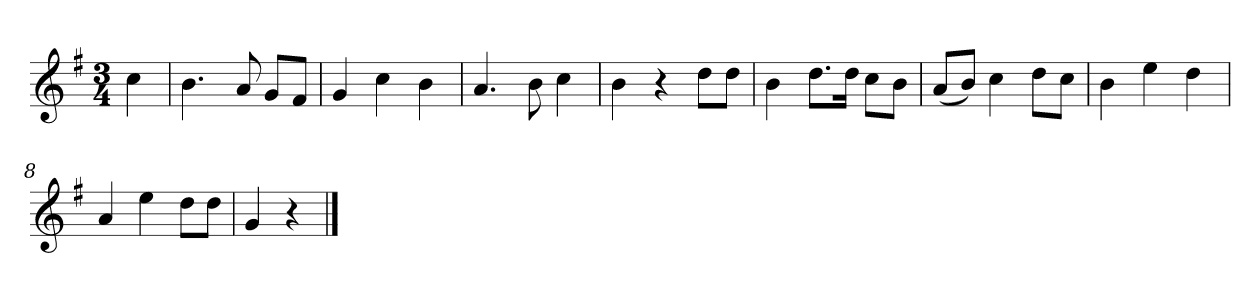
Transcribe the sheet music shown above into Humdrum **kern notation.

**kern
*part1
*staff1
*k[f#]
*M3/4
*MM120
=
4cc
=1
4.b
8a
8gL
8f#J
=2
4g
4cc
4b
=3
4.a
8b
4cc
=4
4b
4r
8ddL
8ddJ
=5
4b
8.ddL
16ddJk
8ccL
8bJ
=6
(8aL
8bJ)
4cc
8ddL
8ccJ
=7
4b
4ee
4dd
=8
4a
4ee
8ddL
8ddJ
=9
4g
4r
==
*-
